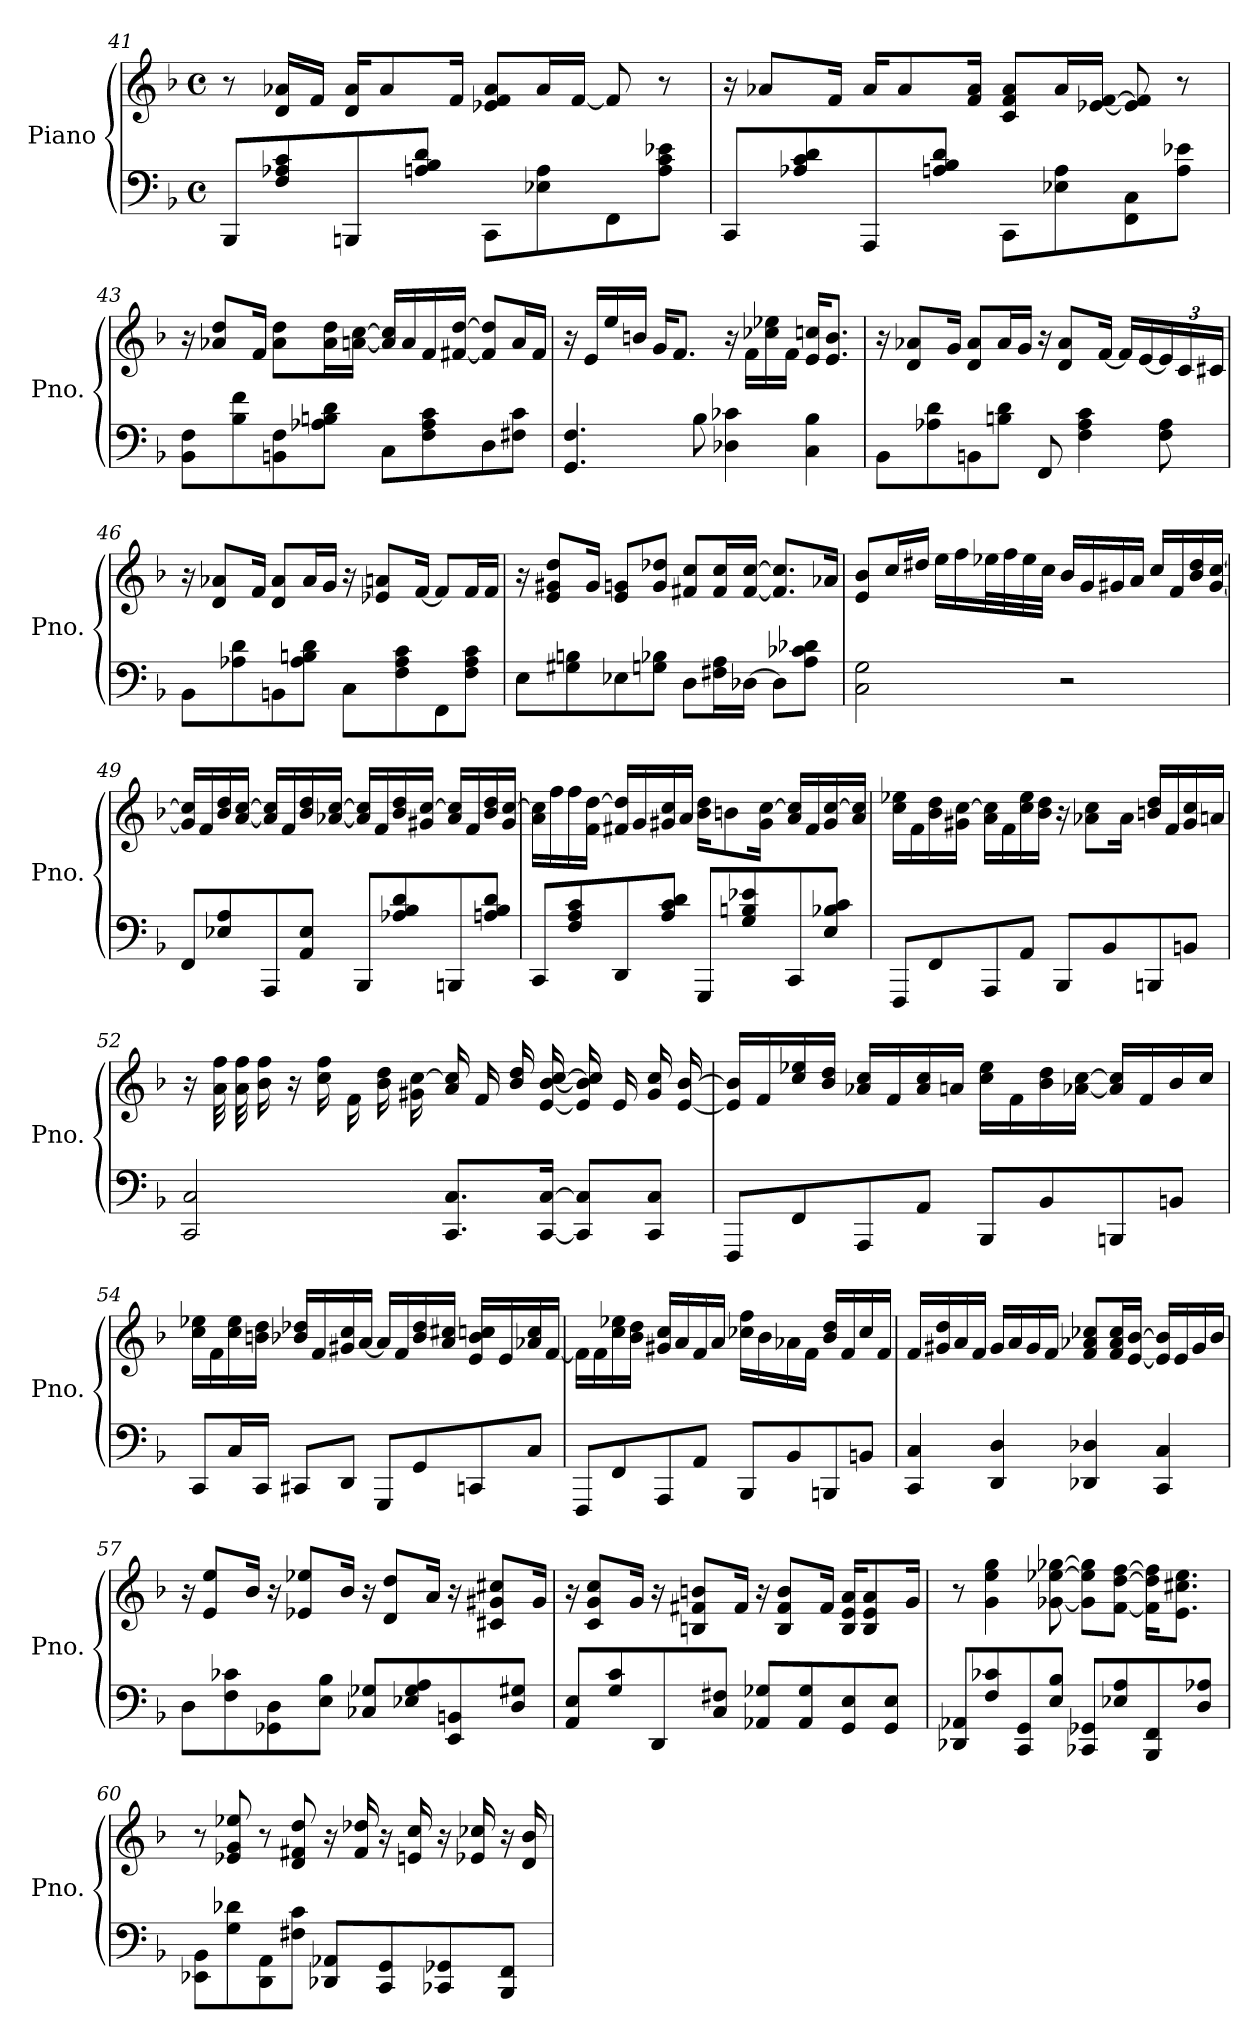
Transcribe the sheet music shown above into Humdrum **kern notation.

**kern	**kern
*part1	*part1
*staff2	*staff1
*I"Piano	*
*I'Pno.	*
!!LO:PB:g=z
*clefF4	*clefG2
*k[b-]	*k[b-]
*M4/4	*M4/4
*met(c)	*met(c)
=41	=41
8BBB-/L	8r
8F/ 8A-X/ 8c/	16d/ 16a-X/LL
.	16f/JJ
8BBBn/	16d/ 16a-/KL
.	8a-/
8An/ 8B-/ 8d/J	.
.	16f/Jk
8CC\L	8e-X/ 8f/ 8a-/L
8E-X\ 8A\	16a-/L
.	[16f/JJ
8FF\	8f/]
8A\ 8c\ 8e-X\J	8r
=42	=42
8CC/L	16r
.	8a-X/L
8A-X/ 8c/ 8d/	.
.	16f/Jk
8AAA/	16a-/KL
.	8a-/
8An/ 8B-/ 8d/J	.
.	16f/ 16a-/Jk
8CC\L	8c/ 8f/ 8a-/L
8E-X\ 8A\	16a-/L
.	[16e-X/ [16f/JJ
8FF\ 8C\	8e-/] 8f/]
8A\ 8e-X\J	8r
!!LO:LB:g=z
=43	=43
8BB-\ 8F\L	16r
.	8a-X/ 8dd/L
8B-\ 8f\	.
.	16f/Jk
8BBn\ 8F\	8a-\ 8dd\L
8A-X\ 8Bn\ 8d\J	16a-\ 16dd\L
.	[16an\ [16cc\JJ
8C\L	16a/] 16cc/]LL
.	16a/
8F\ 8A-\ 8c\	16f/
.	[16f#X/ [16dd/JJ
8D\	8f#/] 8dd/]L
8F#X\ 8c\J	16a/L
.	16f#/JJ
=44	=44
4.GG/ 4.F/	16r
.	16e/LL
.	16ee/
.	16bn/JJ
.	16g/KL
.	8.f/J
8B-\	.
4D-X\ 4c-X\	16r
.	16f\LL
.	16cc-X\ 16ee-X\
.	16f\JJ
4C\ 4B-\	16e/ 16ccn/KL
.	8.e/ 8.b/J
!!LO:LB:g=z
=45	=45
8BB-\L	16r
.	8d/ 8a-X/L
8A-X\ 8d\	.
.	16g/Jk
8BBn\	8d/ 8a-/L
8Bn\ 8d\J	16a-/L
.	16g/JJ
8FF/	16r
.	8d/ 8a-/L
4F\ 4A-\ 4c\	.
.	[16f/Jk
.	16f/LL]
.	[16e/
*	*Xbrackettup
8F\ 8A-\	24e/]
.	24c/
.	24c#X/JJ
=46	=46
8BB-\L	16r
.	8d/ 8a-X/L
8A-X\ 8d\	.
.	16f/Jk
8BBn\	8d/ 8a-/L
8A-\ 8Bn\ 8d\J	16a-/L
.	16g/JJ
8C\L	16r
.	8e-X/ 8an/L
8F\ 8A-\ 8c\	.
.	[16f/Jk
8FF\	8f/L]
8F\ 8A-\ 8c\J	16f/L
.	16f/JJ
!!LO:LB:g=z
=47	=47
8E\L	16r
.	8e/ 8g#X/ 8dd/L
8G#X\ 8Bn\	.
.	16g#/Jk
8E-X\	8e/ 8gn/L
8Gn\ 8B-X\J	8g/ 8dd-X/J
8D\L	8f#X/ 8cc/L
16F#X\ 16A\L	16f#/ 16cc/L
[16D-X\JJ	[16f#/ [16cc/JJ
8D-\L]	8.f#/] 8.cc/]L
8A\ 8c-X\ 8d-X\J	.
.	16a-X/Jk
=48	=48
2C\ 2G\	8e/ 8b-/L
.	16cc/L
.	16dd#X/JJ
.	16ee\LL
.	16ff\
.	32ee-X\L
.	32ff\
.	32ee-\
.	32cc\JJJ
2r	16b-/LL
.	16g/
.	16g#X/
.	16a/JJ
.	16cc/LL
.	16f/
.	16b-/ 16dd#/
.	[16g#/ [16cc/JJ
!!LO:LB:g=z
=49	=49
8FF/L	16g#/] 16cc/]LL
.	16f/
8E-X/ 8A/	16b-/ 16dd/
.	[16a/ [16cc/JJ
8AAA/	16a/] 16cc/]LL
.	16f/
8AA/ 8E-/J	16b-/ 16dd/
.	[16a-X/ [16cc/JJ
8BBB-/L	16a-/] 16cc/]LL
.	16f/
8A-X/ 8B-/ 8d/	16b-/ 16dd/
.	16g#X/ [16cc/JJ
8BBBn/	16a-/ 16cc/]LL
.	16f/
8An/ 8B-/ 8d/J	16b-/ 16dd/
.	16g#/ [16cc/JJ
=50	=50
8CC/L	16a\ 16cc\]LL
.	16ff\
8F/ 8A/ 8c/	16ff\
.	16f\ [16dd\JJ
8DD/	16f#X/ 16dd/]LL
.	16g/
8A/ 8c/ 8d/J	16g#X/ 16cc/
.	16a/JJ
8GGG/L	16b-\ 16dd\KL
.	8bn\
8G/ 8Bn/ 8e-X/	.
.	16g#\ [16cc\Jk
8CC/	16a/ 16cc/]LL
.	16f#/
8E/ 8B-X/ 8c/J	16g#/ [16cc/
.	16a/ 16cc/]JJ
!!LO:PB:g=z
=51	=51
8FFF/L	16cc\ 16ee-X\LL
.	16f\
8FF/	16b-\ 16dd\
.	16g#X\ [16cc\JJ
8AAA/	16a\ 16cc\]LL
.	16f\
8AA/J	16cc\ 16ee-\
.	16b-\ 16dd\JJ
8BBB-/L	16r
.	8a-X\ 8cc\L
8BB-/	.
.	16a-\Jk
8BBBn/	16bn/ 16dd/LL
.	16f/
8BBn/J	16g#/ 16cc/
.	16an/JJ
=52	=52
2CC/ 2C/	16r
*	*tremolo
.	32a\ 32ff\LLL
.	32a\ 32ff\
*	*Xtremolo
.	16b-\ 16ff\JJ
.	16r
.	16cc\ 16ff\LL
.	16f\
.	16b-\ 16dd\
.	16g#X\ [16cc\JJ
8.CC/ 8.C/L	16a/ 16cc/]LL
.	16f/
.	16b-/ 16dd/
[16CC/ [16C/Jk	[16e/ [16b-/ [16cc/JJ
8CC/] 8C/]L	16e/] 16b-/] 16cc/]LL
.	16e/
8CC/ 8C/J	16g#/ 16cc/
.	[16e/ [16b-/JJ
!!LO:LB:g=z
=53	=53
8FFF/L	16e/] 16b-/]LL
.	16f/
8FF/	16cc/ 16ee-X/
.	16b-/ 16dd/JJ
8AAA/	16a-X/ 16cc/LL
.	16f/
8AA/J	16a-/ 16cc/
.	16an/JJ
8BBB-/L	16cc\ 16ee-\LL
.	16f\
8BB-/	16b-\ 16dd\
.	[16a-X\ [16cc\JJ
8BBBn/	16a-/] 16cc/]LL
.	16f/
8BBn/J	16b-/
.	16cc/JJ
=54	=54
8CC/L	16cc\ 16ee-X\LL
.	16f\
16C/L	16cc\ 16ee-\
16CC/JJ	16bn\ 16dd\JJ
8CC#X/L	16b-X/ 16dd-X/LL
.	16f/
8DD/J	16g#X/ 16cc/
.	[16a/JJ
8GGG/L	16a/LL]
.	16f/
8GG/	16b-/ 16dd-/
.	16a/ 16cc#X/JJ
8CCn/	16e/ 16b-/ 16ccn/LL
.	16e/
8C/J	16a-X/ 16cc/
.	[16f/JJ
!!LO:LB:g=z
=55	=55
8FFF/L	16f\LL]
.	16f\
8FF/	16cc\ 16ee-X\
.	16b-\ 16dd\JJ
8AAA/	16g#X/ 16cc/LL
.	16a/
8AA/J	16f/
.	16a/JJ
8BBB-/L	16cc-X\ 16ff\LL
.	16b-\
8BB-/	16a-X\
.	16f\JJ
8BBBn/	16b-/ 16dd/LL
.	16f/
8BBn/J	16cc-/
.	16f/JJ
=56	=56
4CC/ 4C/	16f/LL
.	16g#X/ 16dd/
.	16a/
.	16f/JJ
4DD/ 4D/	16g#/LL
.	16a/
.	16g#/
.	16f/JJ
4DD-X/ 4D-X/	8f/ 8a-X/ 8cc-X/L
.	16f/ 16a-/ 16cc-/L
.	[16e/ [16b-/JJ
4CC/ 4C/	16e/] 16b-/]LL
.	16e/
.	16g#/
.	16b-/JJ
!!LO:LB:g=z
=57	=57
8D\L	16r
.	8e/ 8ee/L
8F\ 8c-X\	.
.	16b-/Jk
8GG-X\ 8D\	16r
.	8e-X/ 8ee-X/L
8E\ 8B-\J	.
.	16b-/Jk
8C-X/ 8G-X/L	16r
.	8d/ 8dd/L
8E-X/ 8G-/ 8A/	.
.	16a/Jk
8EE/ 8BBn/	16r
.	8c#X/ 8g#X/ 8cc#X/L
8D/ 8G#X/J	.
.	16g#/Jk
=58	=58
8AA/ 8E/L	16r
.	8c/ 8g/ 8cc/L
8G/ 8c/	.
.	16g/Jk
8DD/	16r
.	8Bn/ 8f#X/ 8bn/L
8C/ 8F#X/J	.
.	16f#/Jk
8AA-X/ 8G-X/L	16r
.	8B/ 8f#/ 8b/L
8AA-/ 8G-/	.
.	16f#/Jk
8GG/ 8E/	16B/ 16e/ 16a/KL
.	8B/ 8e/ 8a/
8GG/ 8E/J	.
.	16g/Jk
=59	=59
8DD-X/ 8AA-X/L	8r
8F/ 8c-X/	4g\ 4ee\ 4gg\
8CC/ 8GG/	.
8E/ 8B-/J	[8g-X\ [8ee-X\ [8gg-X\
8CC-X/ 8GG-X/L	8g-\] 8ee-\] 8gg-\]L
8E-X/ 8A/	[8f\ [8dd\ [8ff\J
8BBB-/ 8FF/	16f\] 16dd\] 16ff\]KL
.	8.e\ 8.cc#X\ 8.ee-\J
8D/ 8A-X/J	.
!!LO:LB:g=z
=60	=60
8EE-X\ 8BB-\L	8r
8G\ 8d-X\	8e-X/ 8g/ 8ee-X/
8DD\ 8AA\	8r
8F#X\ 8c\J	8d/ 8f#X/ 8dd/
8DD-X/ 8AA-X/L	16r
.	16f#/ 16dd-X/
8CC/ 8GG/	16r
.	16en/ 16cc/
8CC-X/ 8GG-X/	16r
.	16e-X/ 16cc-X/
8BBB-/ 8FF/J	16r
.	16d/ 16b-/
=	=
*-	*-
